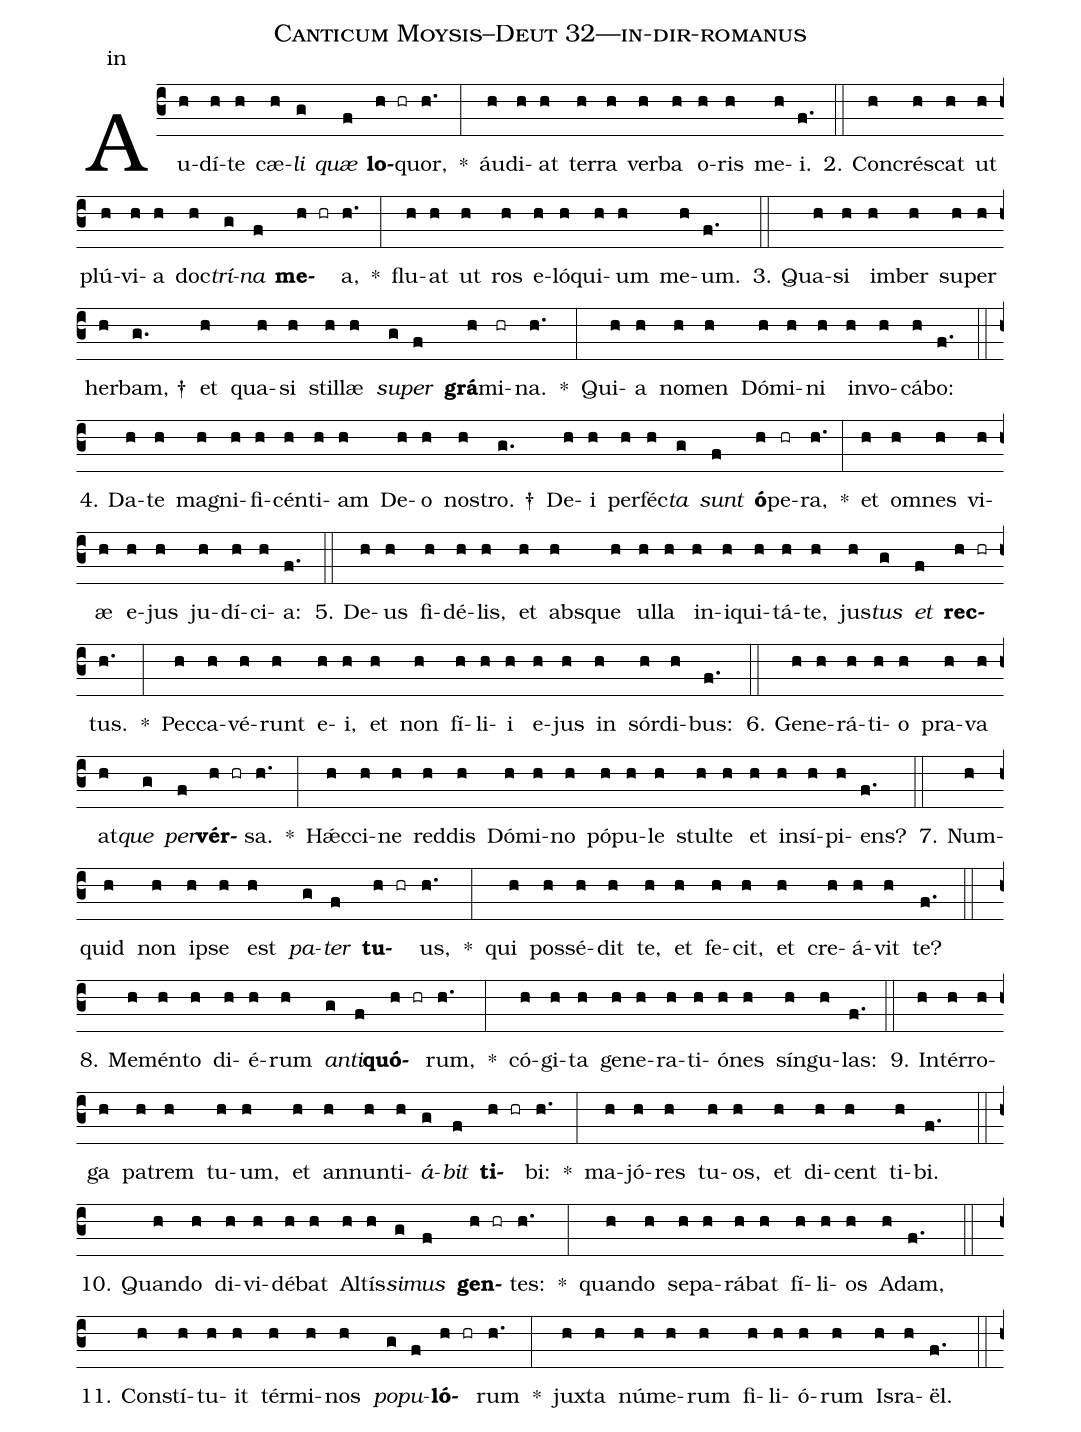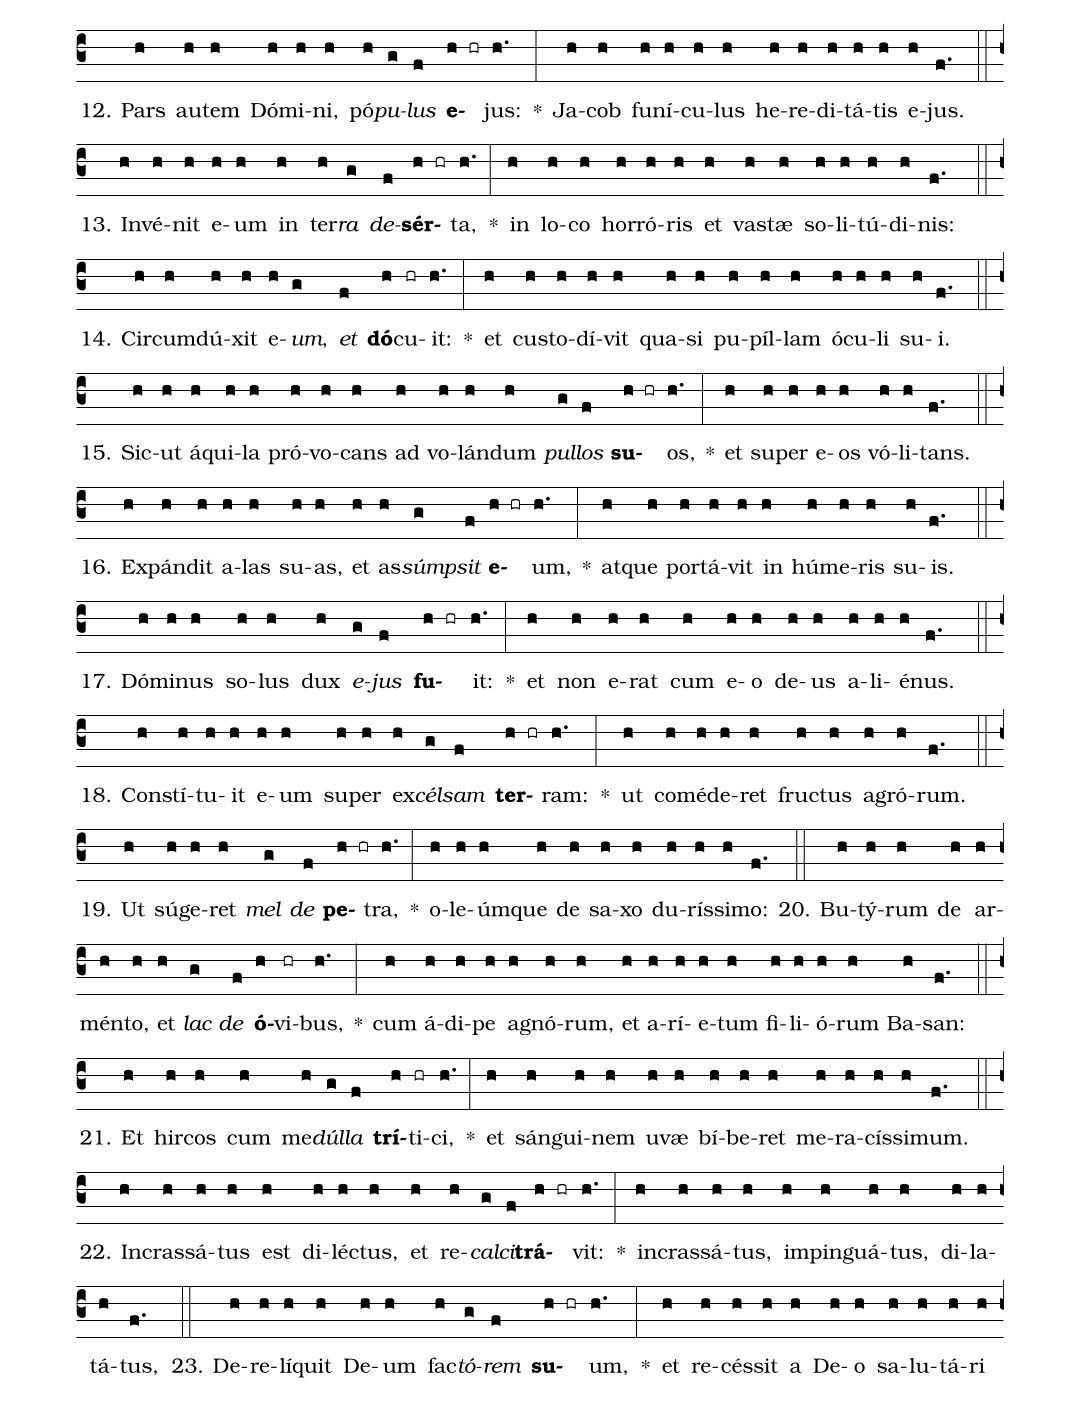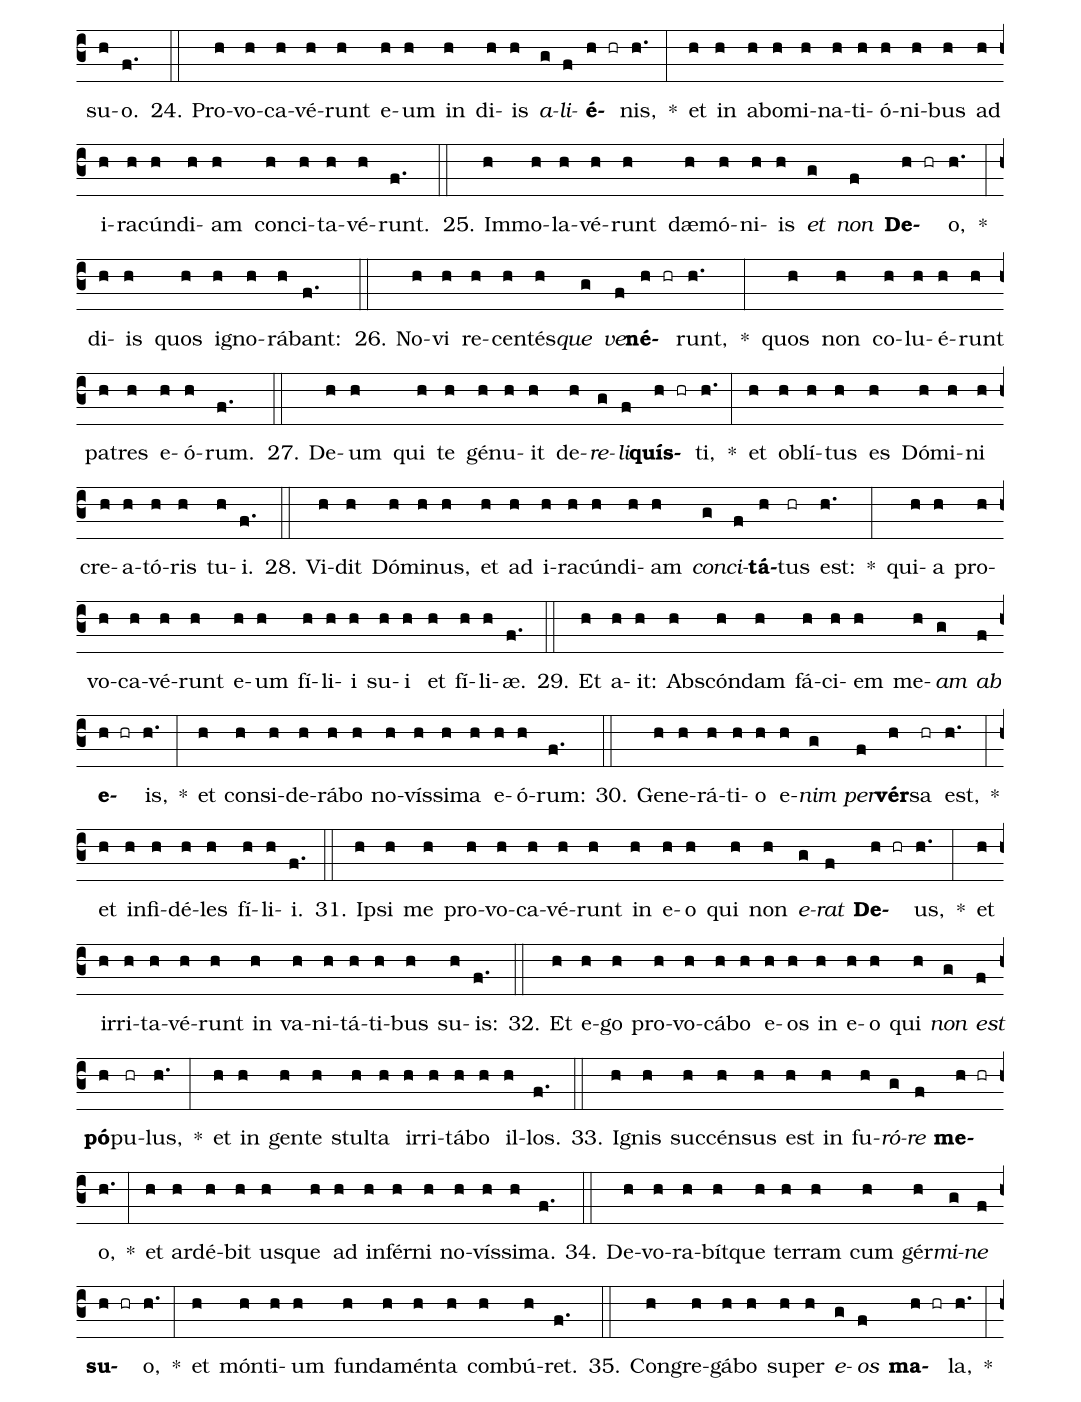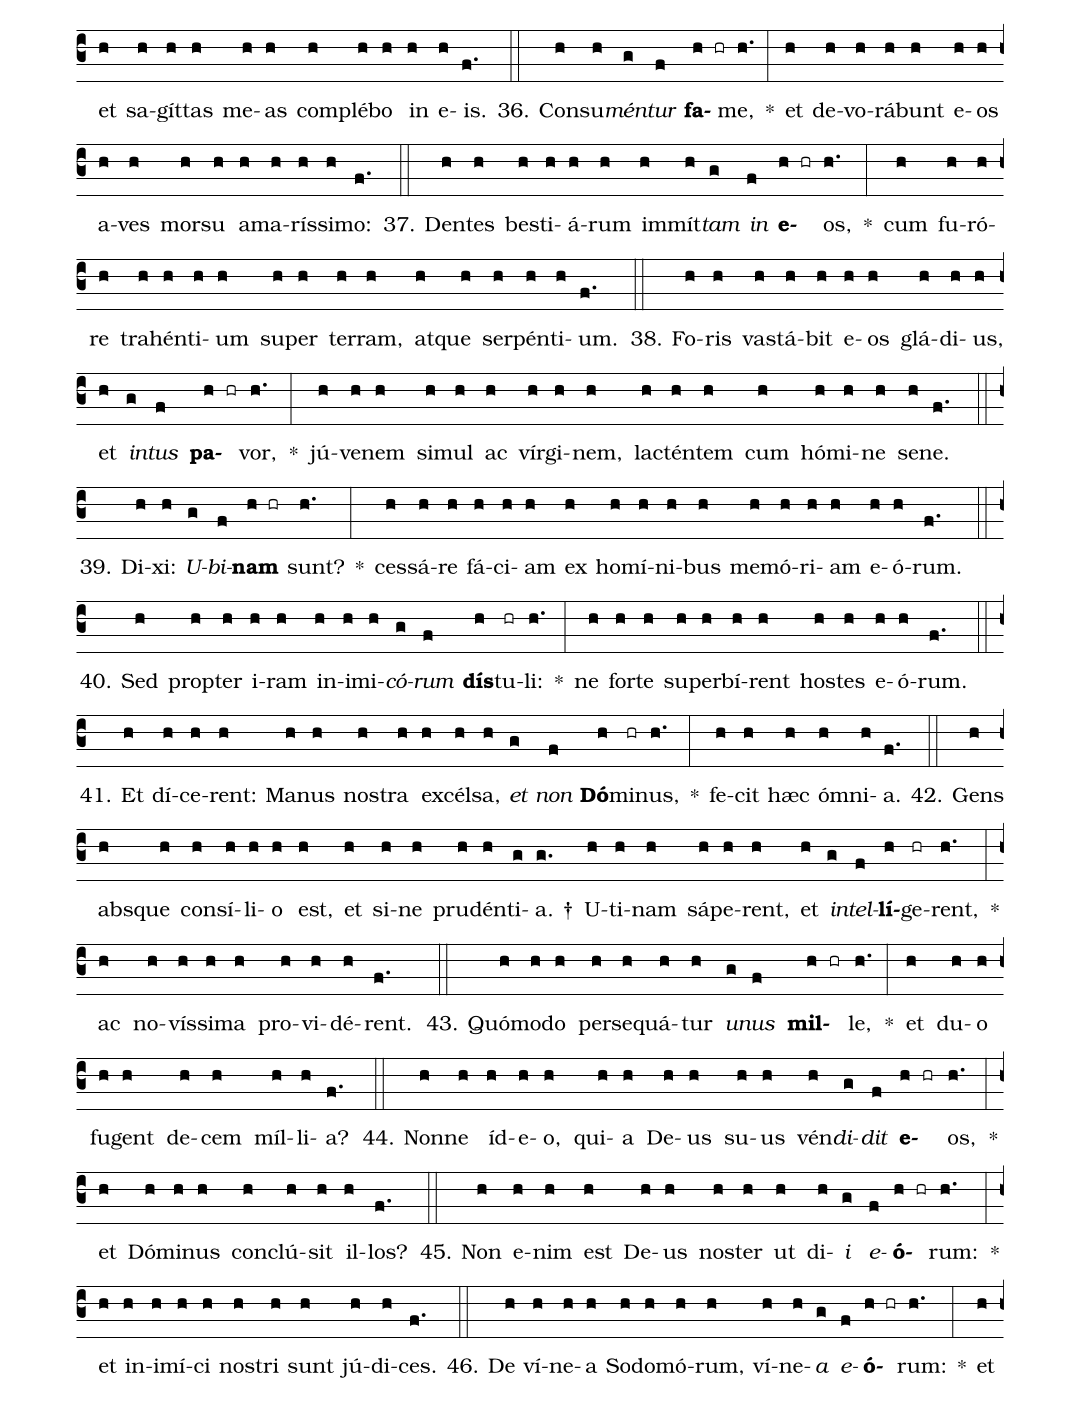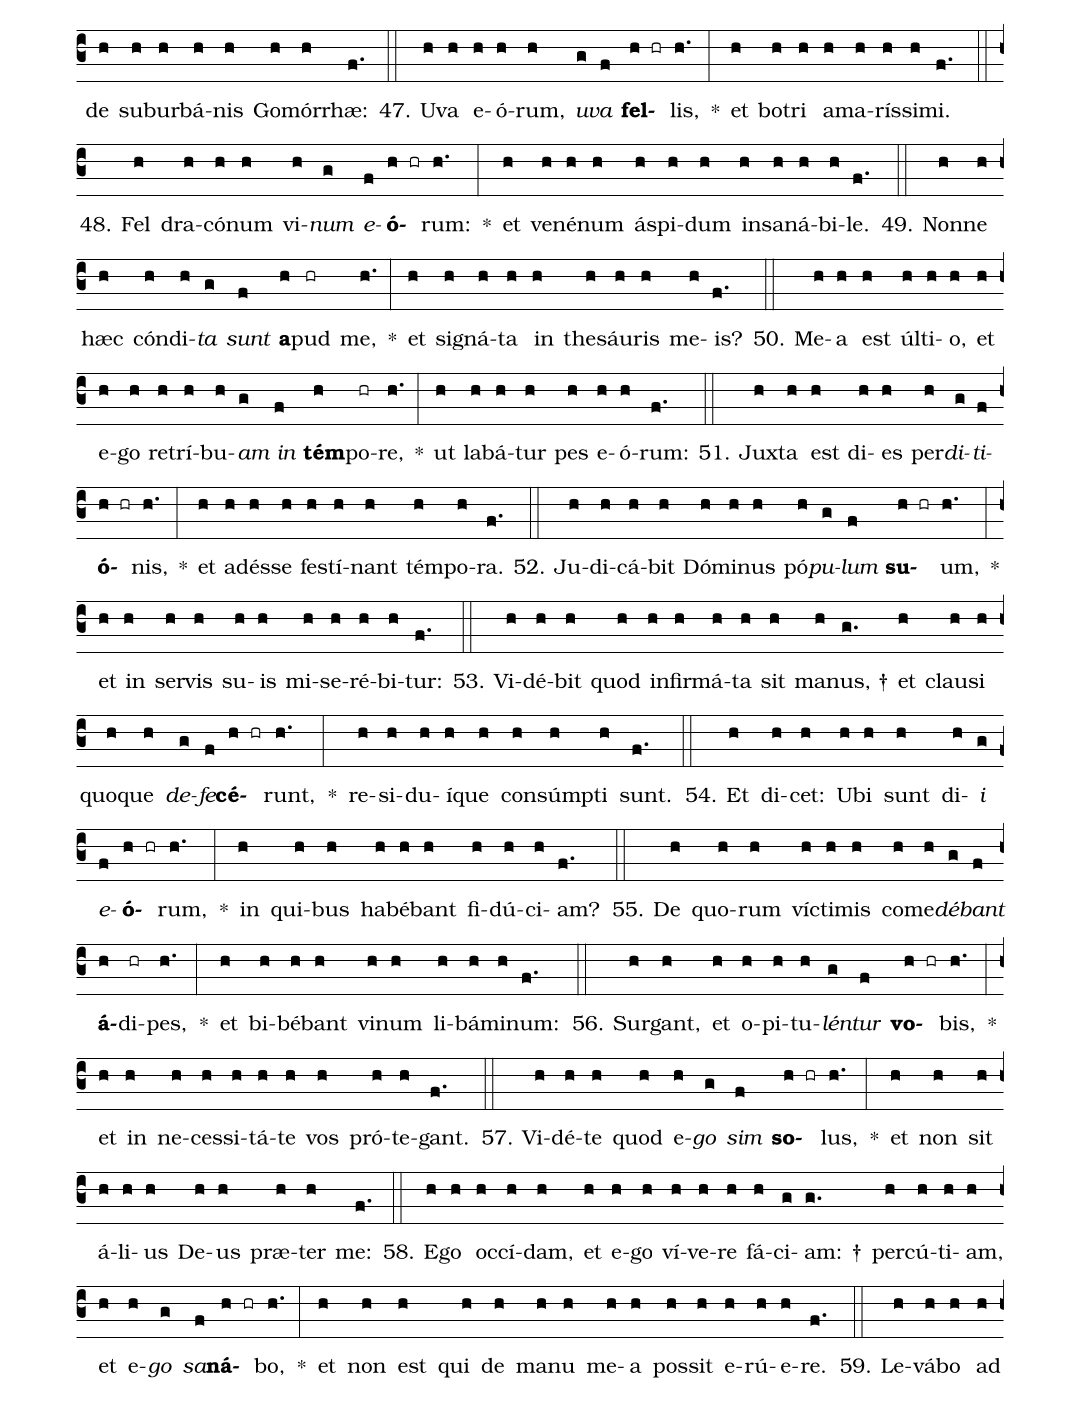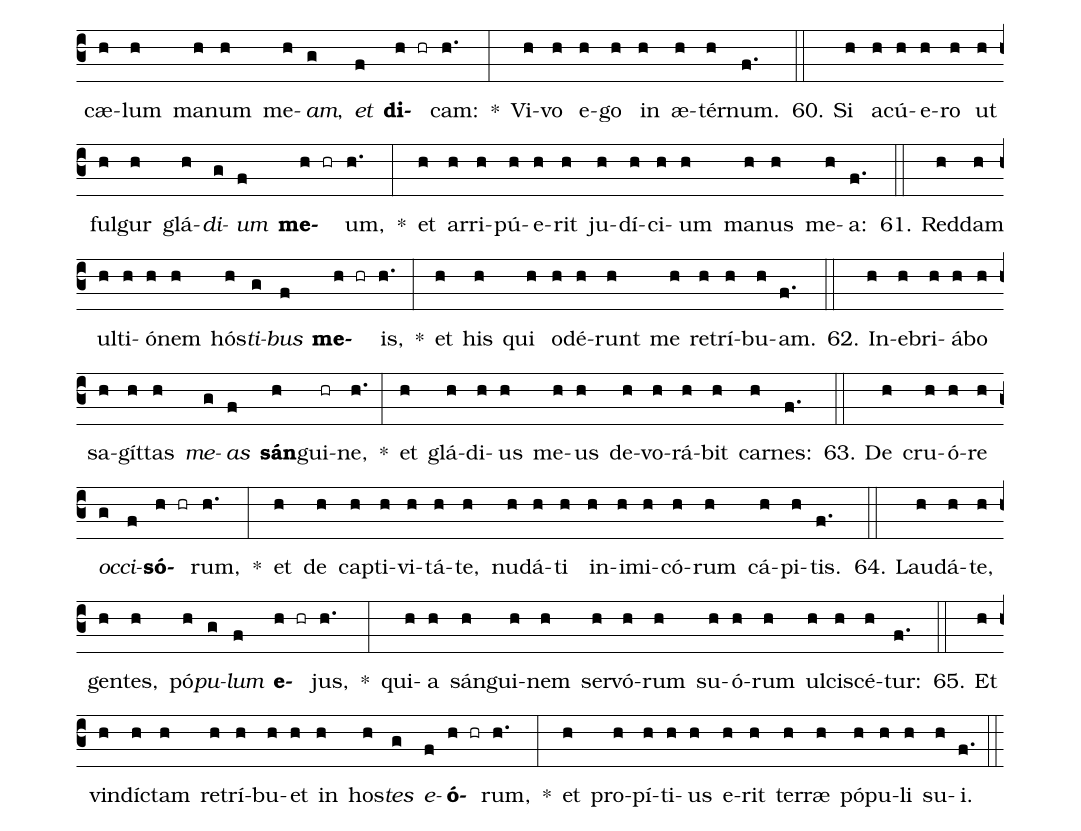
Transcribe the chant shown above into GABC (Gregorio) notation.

name: Canticum Moysis--Deut 32---in-dir-romanus;
annotation: in;
%%
(c3)Au(h)dí(h)te(h) cæ(h)<i>li</i>(g) <i>quæ</i>(f) <b>lo</b>(h hr)quor,(h.) *(:) áu(h)di(h)at(h) ter(h)ra(h) ver(h)ba(h) o(h)ris(h) me(h)i.(f.) (::)
2. Con(h)crés(h)cat(h) ut(h) plú(h)vi(h)a(h) doc(h)<i>trí</i>(g)<i>na</i>(f) <b>me</b>(h hr)a,(h.) *(:) flu(h)at(h) ut(h) ros(h) e(h)ló(h)qui(h)um(h) me(h)um.(f.) (::)
3. Qua(h)si(h) im(h)ber(h) su(h)per(h) her(h)bam, †(g.) et(h) qua(h)si(h) stil(h)læ(h) <i>su</i>(g)<i>per</i>(f) <b>grá</b>(h)mi(hr)na.(h.) *(:) Qui(h)a(h) no(h)men(h) Dó(h)mi(h)ni(h) in(h)vo(h)cá(h)bo:(f.) (::)
4. Da(h)te(h) ma(h)gni(h)fi(h)cén(h)ti(h)am(h) De(h)o(h) nos(h)tro. †(g.) De(h)i(h) per(h)féc(h)<i>ta</i>(g) <i>sunt</i>(f) <b>ó</b>(h)pe(hr)ra,(h.) *(:) et(h) om(h)nes(h) vi(h)æ(h) e(h)jus(h) ju(h)dí(h)ci(h)a:(f.) (::)
5. De(h)us(h) fi(h)dé(h)lis,(h) et(h) abs(h)que(h) ul(h)la(h) in(h)i(h)qui(h)tá(h)te,(h) jus(h)<i>tus</i>(g) <i>et</i>(f) <b>rec</b>(h hr)tus.(h.) *(:) Pec(h)ca(h)vé(h)runt(h) e(h)i,(h) et(h) non(h) fí(h)li(h)i(h) e(h)jus(h) in(h) sór(h)di(h)bus:(f.) (::)
6. Ge(h)ne(h)rá(h)ti(h)o(h) pra(h)va(h) at(h)<i>que</i>(g) <i>per</i>(f)<b>vér</b>(h hr)sa.(h.) *(:) Hǽc(h)ci(h)ne(h) red(h)dis(h) Dó(h)mi(h)no(h) pó(h)pu(h)le(h) stul(h)te(h) et(h) in(h)sí(h)pi(h)ens?(f.) (::)
7. Num(h)quid(h) non(h) ip(h)se(h) est(h) <i>pa</i>(g)<i>ter</i>(f) <b>tu</b>(h hr)us,(h.) *(:) qui(h) pos(h)sé(h)dit(h) te,(h) et(h) fe(h)cit,(h) et(h) cre(h)á(h)vit(h) te?(f.) (::)
8. Me(h)mén(h)to(h) di(h)é(h)rum(h) <i>an</i>(g)<i>ti</i>(f)<b>quó</b>(h hr)rum,(h.) *(:) có(h)gi(h)ta(h) ge(h)ne(h)ra(h)ti(h)ó(h)nes(h) sín(h)gu(h)las:(f.) (::)
9. In(h)tér(h)ro(h)ga(h) pa(h)trem(h) tu(h)um,(h) et(h) an(h)nun(h)ti(h)<i>á</i>(g)<i>bit</i>(f) <b>ti</b>(h hr)bi:(h.) *(:) ma(h)jó(h)res(h) tu(h)os,(h) et(h) di(h)cent(h) ti(h)bi.(f.) (::)
10. Quan(h)do(h) di(h)vi(h)dé(h)bat(h) Al(h)tís(h)<i>si</i>(g)<i>mus</i>(f) <b>gen</b>(h hr)tes:(h.) *(:) quan(h)do(h) se(h)pa(h)rá(h)bat(h) fí(h)li(h)os(h) A(h)dam,(f.) (::)
11. Con(h)stí(h)tu(h)it(h) tér(h)mi(h)nos(h) <i>po</i>(g)<i>pu</i>(f)<b>ló</b>(h hr)rum(h.) *(:) jux(h)ta(h) nú(h)me(h)rum(h) fi(h)li(h)ó(h)rum(h) Is(h)ra(h)ël.(f.) (::)
12. Pars(h) au(h)tem(h) Dó(h)mi(h)ni,(h) pó(h)<i>pu</i>(g)<i>lus</i>(f) <b>e</b>(h hr)jus:(h.) *(:) Ja(h)cob(h) fu(h)ní(h)cu(h)lus(h) he(h)re(h)di(h)tá(h)tis(h) e(h)jus.(f.) (::)
13. In(h)vé(h)nit(h) e(h)um(h) in(h) ter(h)<i>ra</i>(g) <i>de</i>(f)<b>sér</b>(h hr)ta,(h.) *(:) in(h) lo(h)co(h) hor(h)ró(h)ris(h) et(h) vas(h)tæ(h) so(h)li(h)tú(h)di(h)nis:(f.) (::)
14. Cir(h)cum(h)dú(h)xit(h) e(h)<i>um</i>,(g) <i>et</i>(f) <b>dó</b>(h)cu(hr)it:(h.) *(:) et(h) cus(h)to(h)dí(h)vit(h) qua(h)si(h) pu(h)píl(h)lam(h) ó(h)cu(h)li(h) su(h)i.(f.) (::)
15. Sic(h)ut(h) á(h)qui(h)la(h) pró(h)vo(h)cans(h) ad(h) vo(h)lán(h)dum(h) <i>pul</i>(g)<i>los</i>(f) <b>su</b>(h hr)os,(h.) *(:) et(h) su(h)per(h) e(h)os(h) vó(h)li(h)tans.(f.) (::)
16. Ex(h)pán(h)dit(h) a(h)las(h) su(h)as,(h) et(h) as(h)<i>súmp</i>(g)<i>sit</i>(f) <b>e</b>(h hr)um,(h.) *(:) at(h)que(h) por(h)tá(h)vit(h) in(h) hú(h)me(h)ris(h) su(h)is.(f.) (::)
17. Dó(h)mi(h)nus(h) so(h)lus(h) dux(h) <i>e</i>(g)<i>jus</i>(f) <b>fu</b>(h hr)it:(h.) *(:) et(h) non(h) e(h)rat(h) cum(h) e(h)o(h) de(h)us(h) a(h)li(h)é(h)nus.(f.) (::)
18. Con(h)stí(h)tu(h)it(h) e(h)um(h) su(h)per(h) ex(h)<i>cél</i>(g)<i>sam</i>(f) <b>ter</b>(h hr)ram:(h.) *(:) ut(h) com(h)é(h)de(h)ret(h) fruc(h)tus(h) a(h)gró(h)rum.(f.) (::)
19. Ut(h) sú(h)ge(h)ret(h) <i>mel</i>(g) <i>de</i>(f) <b>pe</b>(h hr)tra,(h.) *(:) o(h)le(h)úm(h)que(h) de(h) sa(h)xo(h) du(h)rís(h)si(h)mo:(f.) (::)
20. Bu(h)tý(h)rum(h) de(h) ar(h)mén(h)to,(h) et(h) <i>lac</i>(g) <i>de</i>(f) <b>ó</b>(h)vi(hr)bus,(h.) *(:) cum(h) á(h)di(h)pe(h) a(h)gnó(h)rum,(h) et(h) a(h)rí(h)e(h)tum(h) fi(h)li(h)ó(h)rum(h) Ba(h)san:(f.) (::)
21. Et(h) hir(h)cos(h) cum(h) me(h)<i>dúl</i>(g)<i>la</i>(f) <b>trí</b>(h)ti(hr)ci,(h.) *(:) et(h) sán(h)gui(h)nem(h) u(h)væ(h) bí(h)be(h)ret(h) me(h)ra(h)cís(h)si(h)mum.(f.) (::)
22. In(h)cras(h)sá(h)tus(h) est(h) di(h)léc(h)tus,(h) et(h) re(h)<i>cal</i>(g)<i>ci</i>(f)<b>trá</b>(h hr)vit:(h.) *(:) in(h)cras(h)sá(h)tus,(h) im(h)pin(h)guá(h)tus,(h) di(h)la(h)tá(h)tus,(f.) (::)
23. De(h)re(h)lí(h)quit(h) De(h)um(h) fac(h)<i>tó</i>(g)<i>rem</i>(f) <b>su</b>(h hr)um,(h.) *(:) et(h) re(h)cés(h)sit(h) a(h) De(h)o(h) sa(h)lu(h)tá(h)ri(h) su(h)o.(f.) (::)
24. Pro(h)vo(h)ca(h)vé(h)runt(h) e(h)um(h) in(h) di(h)is(h) <i>a</i>(g)<i>li</i>(f)<b>é</b>(h hr)nis,(h.) *(:) et(h) in(h) ab(h)o(h)mi(h)na(h)ti(h)ó(h)ni(h)bus(h) ad(h) i(h)ra(h)cún(h)di(h)am(h) con(h)ci(h)ta(h)vé(h)runt.(f.) (::)
25. Im(h)mo(h)la(h)vé(h)runt(h) dæ(h)mó(h)ni(h)is(h) <i>et</i>(g) <i>non</i>(f) <b>De</b>(h hr)o,(h.) *(:) di(h)is(h) quos(h) i(h)gno(h)rá(h)bant:(f.) (::)
26. No(h)vi(h) re(h)cen(h)tés(h)<i>que</i>(g) <i>ve</i>(f)<b>né</b>(h hr)runt,(h.) *(:) quos(h) non(h) co(h)lu(h)é(h)runt(h) pa(h)tres(h) e(h)ó(h)rum.(f.) (::)
27. De(h)um(h) qui(h) te(h) gé(h)nu(h)it(h) de(h)<i>re</i>(g)<i>li</i>(f)<b>quís</b>(h hr)ti,(h.) *(:) et(h) ob(h)lí(h)tus(h) es(h) Dó(h)mi(h)ni(h) cre(h)a(h)tó(h)ris(h) tu(h)i.(f.) (::)
28. Vi(h)dit(h) Dó(h)mi(h)nus,(h) et(h) ad(h) i(h)ra(h)cún(h)di(h)am(h) <i>con</i>(g)<i>ci</i>(f)<b>tá</b>(h)tus(hr) est:(h.) *(:) qui(h)a(h) pro(h)vo(h)ca(h)vé(h)runt(h) e(h)um(h) fí(h)li(h)i(h) su(h)i(h) et(h) fí(h)li(h)æ.(f.) (::)
29. Et(h) a(h)it:(h) Abs(h)cón(h)dam(h) fá(h)ci(h)em(h) me(h)<i>am</i>(g) <i>ab</i>(f) <b>e</b>(h hr)is,(h.) *(:) et(h) con(h)si(h)de(h)rá(h)bo(h) no(h)vís(h)si(h)ma(h) e(h)ó(h)rum:(f.) (::)
30. Ge(h)ne(h)rá(h)ti(h)o(h) e(h)<i>nim</i>(g) <i>per</i>(f)<b>vér</b>(h)sa(hr) est,(h.) *(:) et(h) in(h)fi(h)dé(h)les(h) fí(h)li(h)i.(f.) (::)
31. Ip(h)si(h) me(h) pro(h)vo(h)ca(h)vé(h)runt(h) in(h) e(h)o(h) qui(h) non(h) <i>e</i>(g)<i>rat</i>(f) <b>De</b>(h hr)us,(h.) *(:) et(h) ir(h)ri(h)ta(h)vé(h)runt(h) in(h) va(h)ni(h)tá(h)ti(h)bus(h) su(h)is:(f.) (::)
32. Et(h) e(h)go(h) pro(h)vo(h)cá(h)bo(h) e(h)os(h) in(h) e(h)o(h) qui(h) <i>non</i>(g) <i>est</i>(f) <b>pó</b>(h)pu(hr)lus,(h.) *(:) et(h) in(h) gen(h)te(h) stul(h)ta(h) ir(h)ri(h)tá(h)bo(h) il(h)los.(f.) (::)
33. I(h)gnis(h) suc(h)cén(h)sus(h) est(h) in(h) fu(h)<i>ró</i>(g)<i>re</i>(f) <b>me</b>(h hr)o,(h.) *(:) et(h) ar(h)dé(h)bit(h) us(h)que(h) ad(h) in(h)fér(h)ni(h) no(h)vís(h)si(h)ma.(f.) (::)
34. De(h)vo(h)ra(h)bít(h)que(h) ter(h)ram(h) cum(h) gér(h)<i>mi</i>(g)<i>ne</i>(f) <b>su</b>(h hr)o,(h.) *(:) et(h) món(h)ti(h)um(h) fun(h)da(h)mén(h)ta(h) com(h)bú(h)ret.(f.) (::)
35. Con(h)gre(h)gá(h)bo(h) su(h)per(h) <i>e</i>(g)<i>os</i>(f) <b>ma</b>(h hr)la,(h.) *(:) et(h) sa(h)gít(h)tas(h) me(h)as(h) com(h)plé(h)bo(h) in(h) e(h)is.(f.) (::)
36. Con(h)su(h)<i>mén</i>(g)<i>tur</i>(f) <b>fa</b>(h hr)me,(h.) *(:) et(h) de(h)vo(h)rá(h)bunt(h) e(h)os(h) a(h)ves(h) mor(h)su(h) a(h)ma(h)rís(h)si(h)mo:(f.) (::)
37. Den(h)tes(h) bes(h)ti(h)á(h)rum(h) im(h)mít(h)<i>tam</i>(g) <i>in</i>(f) <b>e</b>(h hr)os,(h.) *(:) cum(h) fu(h)ró(h)re(h) tra(h)hén(h)ti(h)um(h) su(h)per(h) ter(h)ram,(h) at(h)que(h) ser(h)pén(h)ti(h)um.(f.) (::)
38. Fo(h)ris(h) vas(h)tá(h)bit(h) e(h)os(h) glá(h)di(h)us,(h) et(h) <i>in</i>(g)<i>tus</i>(f) <b>pa</b>(h hr)vor,(h.) *(:) jú(h)ve(h)nem(h) si(h)mul(h) ac(h) vír(h)gi(h)nem,(h) lac(h)tén(h)tem(h) cum(h) hó(h)mi(h)ne(h) se(h)ne.(f.) (::)
39. Di(h)xi:(h) <i>U</i>(g)<i>bi</i>(f)<b>nam</b>(h hr) sunt?(h.) *(:) ces(h)sá(h)re(h) fá(h)ci(h)am(h) ex(h) ho(h)mí(h)ni(h)bus(h) me(h)mó(h)ri(h)am(h) e(h)ó(h)rum.(f.) (::)
40. Sed(h) prop(h)ter(h) i(h)ram(h) in(h)i(h)mi(h)<i>có</i>(g)<i>rum</i>(f) <b>dís</b>(h)tu(hr)li:(h.) *(:) ne(h) for(h)te(h) su(h)per(h)bí(h)rent(h) hos(h)tes(h) e(h)ó(h)rum.(f.) (::)
41. Et(h) dí(h)ce(h)rent:(h) Ma(h)nus(h) nos(h)tra(h) ex(h)cél(h)sa,(h) <i>et</i>(g) <i>non</i>(f) <b>Dó</b>(h)mi(hr)nus,(h.) *(:) fe(h)cit(h) hæc(h) óm(h)ni(h)a.(f.) (::)
42. Gens(h) abs(h)que(h) con(h)sí(h)li(h)o(h) est,(h) et(h) si(h)ne(h) pru(h)dén(h)ti(g)a. †(g.) U(h)ti(h)nam(h) sá(h)pe(h)rent,(h) et(h) <i>in</i>(g)<i>tel</i>(f)<b>lí</b>(h)ge(hr)rent,(h.) *(:) ac(h) no(h)vís(h)si(h)ma(h) pro(h)vi(h)dé(h)rent.(f.) (::)
43. Quó(h)mo(h)do(h) per(h)se(h)quá(h)tur(h) <i>u</i>(g)<i>nus</i>(f) <b>mil</b>(h hr)le,(h.) *(:) et(h) du(h)o(h) fu(h)gent(h) de(h)cem(h) míl(h)li(h)a?(f.) (::)
44. Non(h)ne(h) íd(h)e(h)o,(h) qui(h)a(h) De(h)us(h) su(h)us(h) vén(h)<i>di</i>(g)<i>dit</i>(f) <b>e</b>(h hr)os,(h.) *(:) et(h) Dó(h)mi(h)nus(h) con(h)clú(h)sit(h) il(h)los?(f.) (::)
45. Non(h) e(h)nim(h) est(h) De(h)us(h) nos(h)ter(h) ut(h) di(h)<i>i</i>(g) <i>e</i>(f)<b>ó</b>(h hr)rum:(h.) *(:) et(h) in(h)i(h)mí(h)ci(h) nos(h)tri(h) sunt(h) jú(h)di(h)ces.(f.) (::)
46. De(h) ví(h)ne(h)a(h) So(h)do(h)mó(h)rum,(h) ví(h)ne(h)<i>a</i>(g) <i>e</i>(f)<b>ó</b>(h hr)rum:(h.) *(:) et(h) de(h) sub(h)ur(h)bá(h)nis(h) Go(h)mór(h)rhæ:(f.) (::)
47. U(h)va(h) e(h)ó(h)rum,(h) <i>u</i>(g)<i>va</i>(f) <b>fel</b>(h hr)lis,(h.) *(:) et(h) bo(h)tri(h) a(h)ma(h)rís(h)si(h)mi.(f.) (::)
48. Fel(h) dra(h)có(h)num(h) vi(h)<i>num</i>(g) <i>e</i>(f)<b>ó</b>(h hr)rum:(h.) *(:) et(h) ve(h)né(h)num(h) ás(h)pi(h)dum(h) in(h)sa(h)ná(h)bi(h)le.(f.) (::)
49. Non(h)ne(h) hæc(h) cón(h)di(h)<i>ta</i>(g) <i>sunt</i>(f) <b>a</b>(h)pud(hr) me,(h.) *(:) et(h) si(h)gná(h)ta(h) in(h) the(h)sáu(h)ris(h) me(h)is?(f.) (::)
50. Me(h)a(h) est(h) úl(h)ti(h)o,(h) et(h) e(h)go(h) re(h)trí(h)bu(h)<i>am</i>(g) <i>in</i>(f) <b>tém</b>(h)po(hr)re,(h.) *(:) ut(h) la(h)bá(h)tur(h) pes(h) e(h)ó(h)rum:(f.) (::)
51. Jux(h)ta(h) est(h) di(h)es(h) per(h)<i>di</i>(g)<i>ti</i>(f)<b>ó</b>(h hr)nis,(h.) *(:) et(h) ad(h)és(h)se(h) fes(h)tí(h)nant(h) tém(h)po(h)ra.(f.) (::)
52. Ju(h)di(h)cá(h)bit(h) Dó(h)mi(h)nus(h) pó(h)<i>pu</i>(g)<i>lum</i>(f) <b>su</b>(h hr)um,(h.) *(:) et(h) in(h) ser(h)vis(h) su(h)is(h) mi(h)se(h)ré(h)bi(h)tur:(f.) (::)
53. Vi(h)dé(h)bit(h) quod(h) in(h)fir(h)má(h)ta(h) sit(h) ma(h)nus, †(g.) et(h) clau(h)si(h) quo(h)que(h) <i>de</i>(g)<i>fe</i>(f)<b>cé</b>(h hr)runt,(h.) *(:) re(h)si(h)du(h)í(h)que(h) con(h)súmp(h)ti(h) sunt.(f.) (::)
54. Et(h) di(h)cet:(h) U(h)bi(h) sunt(h) di(h)<i>i</i>(g) <i>e</i>(f)<b>ó</b>(h hr)rum,(h.) *(:) in(h) qui(h)bus(h) ha(h)bé(h)bant(h) fi(h)dú(h)ci(h)am?(f.) (::)
55. De(h) quo(h)rum(h) víc(h)ti(h)mis(h) com(h)e(h)<i>dé</i>(g)<i>bant</i>(f) <b>á</b>(h)di(hr)pes,(h.) *(:) et(h) bi(h)bé(h)bant(h) vi(h)num(h) li(h)bá(h)mi(h)num:(f.) (::)
56. Sur(h)gant,(h) et(h) o(h)pi(h)tu(h)<i>lén</i>(g)<i>tur</i>(f) <b>vo</b>(h hr)bis,(h.) *(:) et(h) in(h) ne(h)ces(h)si(h)tá(h)te(h) vos(h) pró(h)te(h)gant.(f.) (::)
57. Vi(h)dé(h)te(h) quod(h) e(h)<i>go</i>(g) <i>sim</i>(f) <b>so</b>(h hr)lus,(h.) *(:) et(h) non(h) sit(h) á(h)li(h)us(h) De(h)us(h) præ(h)ter(h) me:(f.) (::)
58. E(h)go(h) oc(h)cí(h)dam,(h) et(h) e(h)go(h) ví(h)ve(h)re(h) fá(h)ci(g)am: †(g.) per(h)cú(h)ti(h)am,(h) et(h) e(h)<i>go</i>(g) <i>sa</i>(f)<b>ná</b>(h hr)bo,(h.) *(:) et(h) non(h) est(h) qui(h) de(h) ma(h)nu(h) me(h)a(h) pos(h)sit(h) e(h)rú(h)e(h)re.(f.) (::)
59. Le(h)vá(h)bo(h) ad(h) cæ(h)lum(h) ma(h)num(h) me(h)<i>am</i>,(g) <i>et</i>(f) <b>di</b>(h hr)cam:(h.) *(:) Vi(h)vo(h) e(h)go(h) in(h) æ(h)tér(h)num.(f.) (::)
60. Si(h) a(h)cú(h)e(h)ro(h) ut(h) ful(h)gur(h) glá(h)<i>di</i>(g)<i>um</i>(f) <b>me</b>(h hr)um,(h.) *(:) et(h) ar(h)ri(h)pú(h)e(h)rit(h) ju(h)dí(h)ci(h)um(h) ma(h)nus(h) me(h)a:(f.) (::)
61. Red(h)dam(h) ul(h)ti(h)ó(h)nem(h) hós(h)<i>ti</i>(g)<i>bus</i>(f) <b>me</b>(h hr)is,(h.) *(:) et(h) his(h) qui(h) o(h)dé(h)runt(h) me(h) re(h)trí(h)bu(h)am.(f.) (::)
62. In(h)e(h)bri(h)á(h)bo(h) sa(h)gít(h)tas(h) <i>me</i>(g)<i>as</i>(f) <b>sán</b>(h)gui(hr)ne,(h.) *(:) et(h) glá(h)di(h)us(h) me(h)us(h) de(h)vo(h)rá(h)bit(h) car(h)nes:(f.) (::)
63. De(h) cru(h)ó(h)re(h) <i>oc</i>(g)<i>ci</i>(f)<b>só</b>(h hr)rum,(h.) *(:) et(h) de(h) cap(h)ti(h)vi(h)tá(h)te,(h) nu(h)dá(h)ti(h) in(h)i(h)mi(h)có(h)rum(h) cá(h)pi(h)tis.(f.) (::)
64. Lau(h)dá(h)te,(h) gen(h)tes,(h) pó(h)<i>pu</i>(g)<i>lum</i>(f) <b>e</b>(h hr)jus,(h.) *(:) qui(h)a(h) sán(h)gui(h)nem(h) ser(h)vó(h)rum(h) su(h)ó(h)rum(h) ul(h)ci(h)scé(h)tur:(f.) (::)
65. Et(h) vin(h)díc(h)tam(h) re(h)trí(h)bu(h)et(h) in(h) hos(h)<i>tes</i>(g) <i>e</i>(f)<b>ó</b>(h hr)rum,(h.) *(:) et(h) pro(h)pí(h)ti(h)us(h) e(h)rit(h) ter(h)ræ(h) pó(h)pu(h)li(h) su(h)i.(f.) (::)
